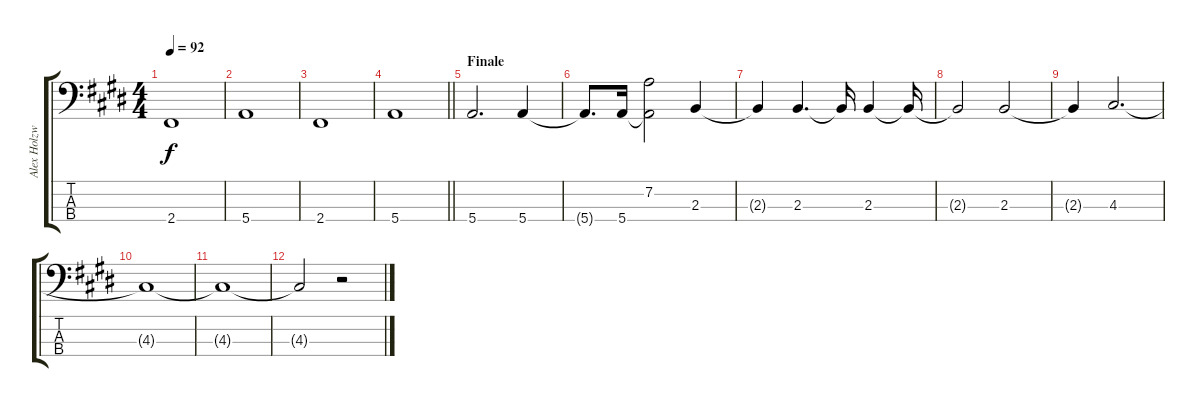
\track ("Alex Holzwarth" "Alex Holzw") {instrument electricbassfinger}
\staff {score tabs}
\tuning (G2 D2 A1 E1) {hide}
\ts (4 4)
\tempo 92
\clef f4
\ks c#minor
2.4.1{dy f} |
5.4.1 |
2.4.1 |
\barLineRight lightlight
5.4.1 |
\section ("" "Finale")
5.4.2{d} 5.4.4 |
5.4{t}.8{d} 5.4.16 (7.2 5.4{t}).2 2.3.4 |
2.3{t}.4 2.3.4{d} 2.3{t}.16 2.3.4 2.3{t}.16 |
2.3{t}.2 2.3.2 |
2.3{t}.4 4.3.2{d} |
4.3{t}.1 |
4.3{t}.1 |
4.3{t}.2 r.2
